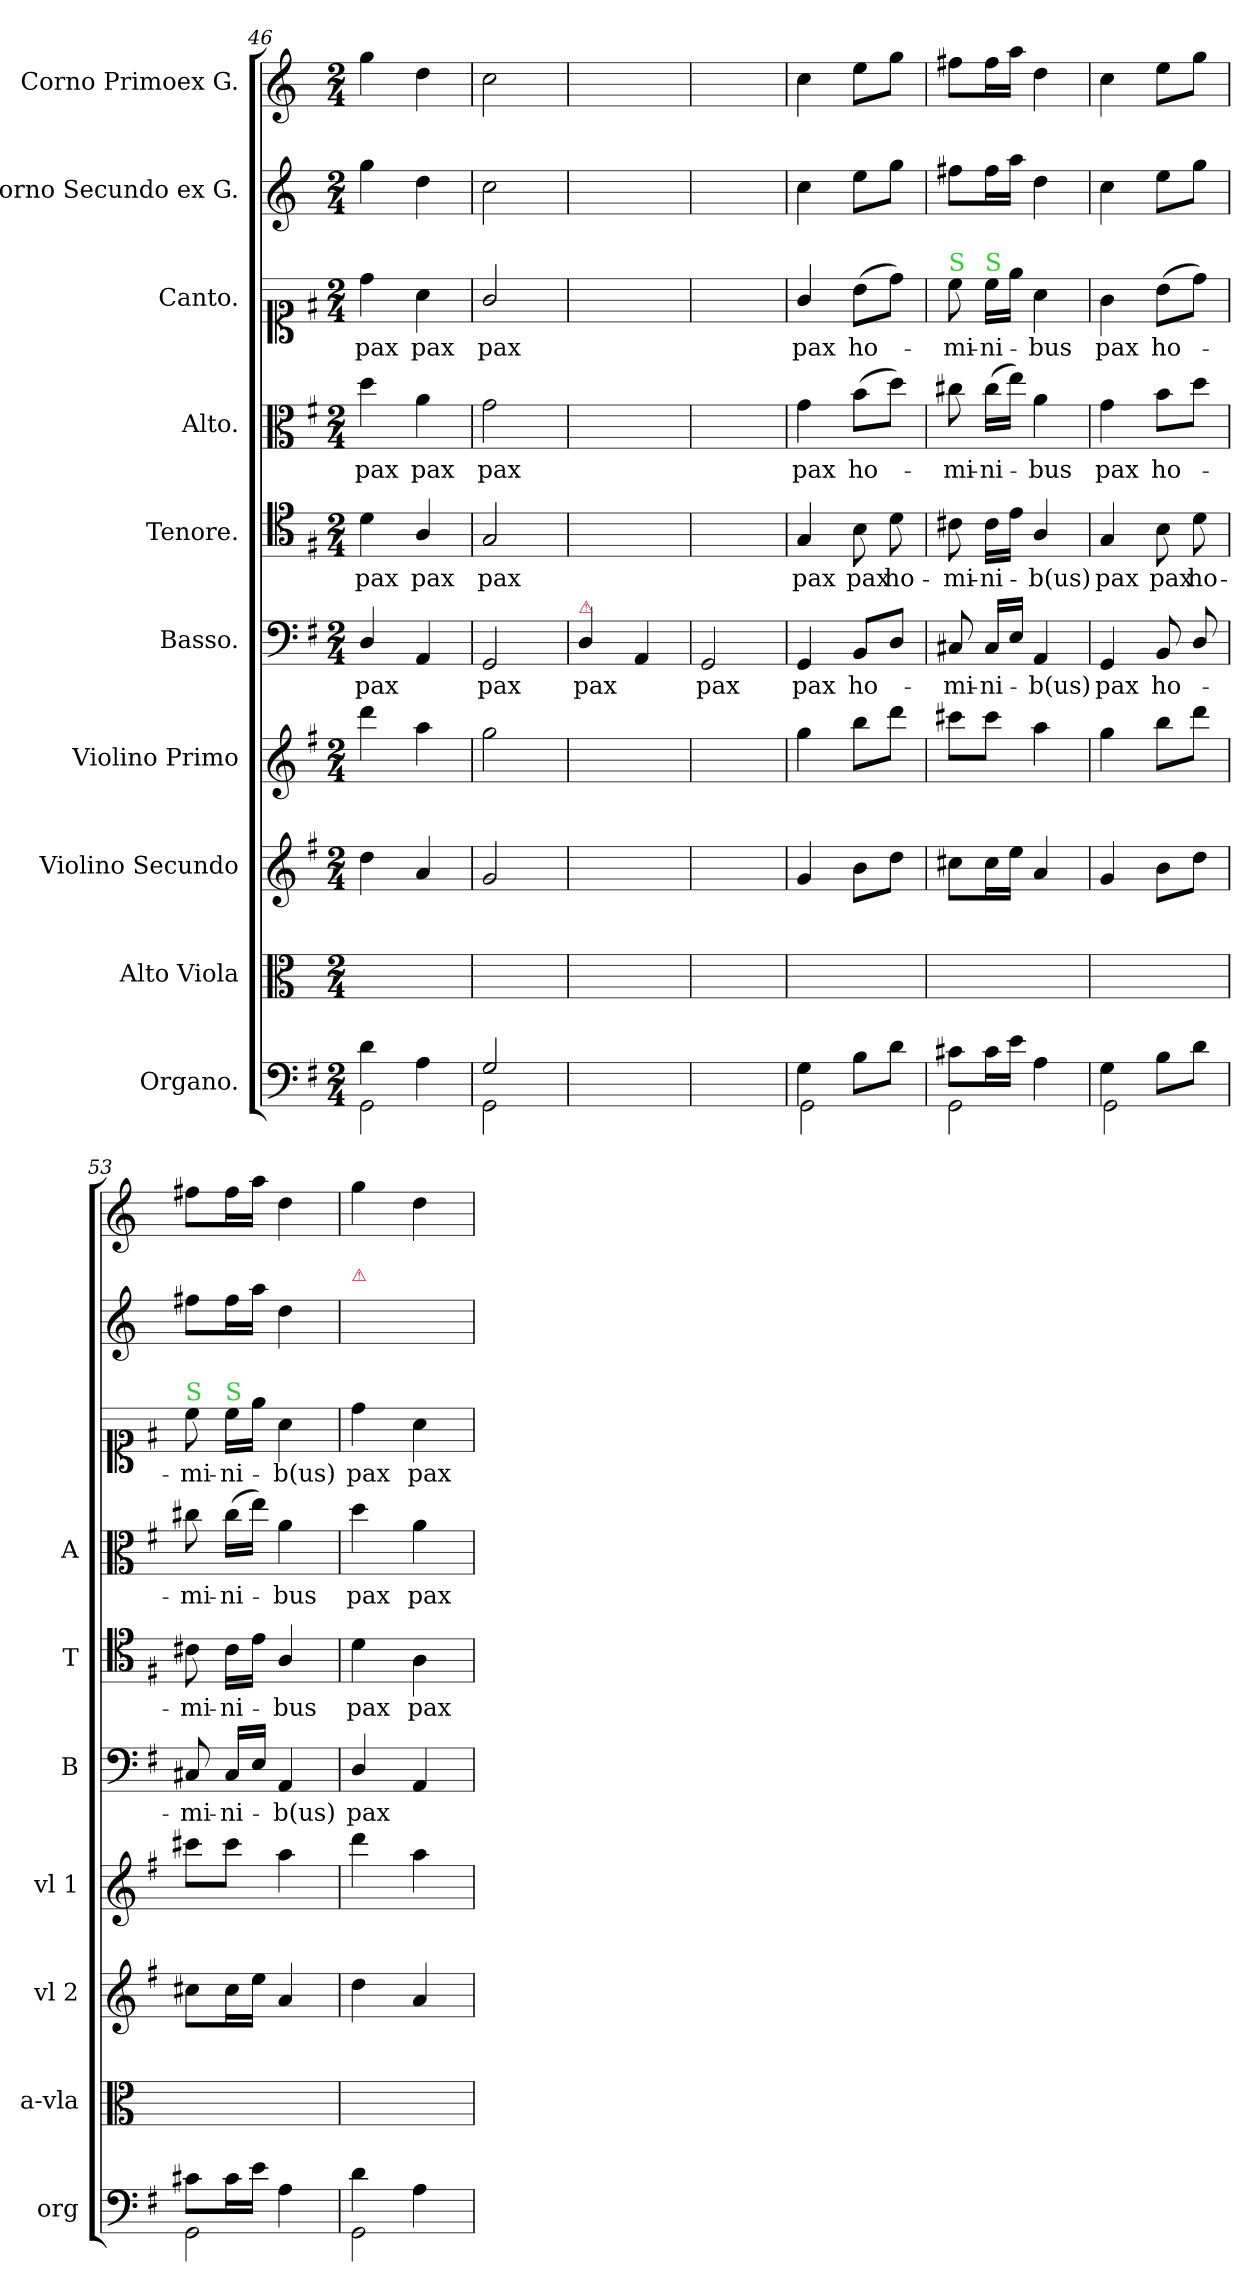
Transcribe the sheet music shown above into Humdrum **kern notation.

**kern	**kern	**kern	**kern	**kern	**text	**kern	**text	**kern	**text	**kern	**text	**kern	**kern
*part10	*part9	*part8	*part7	*part6	*part6	*part5	*part5	*part4	*part4	*part3	*part3	*part2	*part1
*staff10	*staff9	*staff8	*staff7	*staff6	*staff6	*staff5	*staff5	*staff4	*staff4	*staff3	*staff3	*staff2	*staff1
*I"Organo.	*I"Alto Viola	*I"Violino Secundo	*I"Violino Primo	*I"Basso.	*	*I"Tenore.	*	*I"Alto.	*	*I"Canto.	*	*I"Corno Secundo ex G.	*I"Corno Primoex G.
*I'org	*I'a-vla	*I'vl 2	*I'vl 1	*I'B	*	*I'T	*	*I'A	*	*	*	*	*
*clefF4	*clefC3	*clefG2	*clefG2	*clefF4	*	*clefC4	*	*clefC3	*	*clefC1	*	*clefG2	*clefG2
*	*	*	*	*	*	*	*	*	*	*	*	*ITrd3c5	*ITrd3c5
*k[f#]	*k[]	*k[f#]	*k[f#]	*k[f#]	*	*k[f#]	*	*k[f#]	*	*k[f#]	*	*k[f#]	*k[f#]
*M2/4	*M2/4	*M2/4	*M2/4	*M2/4	*	*M2/4	*	*M2/4	*	*M2/4	*	*M2/4	*M2/4
=46	=46	=46	=46	=46	=46	=46	=46	=46	=46	=46	=46	=46	=46
*^	*	*	*	*	*	*	*	*	*	*	*	*	*
4d\	2GG\	2ryy	4dd\	4ddd\	4D/	pax	4d\	pax	4dd\	pax	4dd\	pax	4dd\	4dd\
!	!	!	!	!	!	!	!	!LO:LY:i	!	!LO:LY:i	!	!LO:LY:i	!	!
4A\	.	.	4a/	4aa\	4AA/	.	4A/	pax	4a\	pax	4a\	pax	4a\	4a\
=47	=47	=47	=47	=47	=47	=47	=47	=47	=47	=47	=47	=47	=47	=47
!	!	!	!	!	!	!	!	!LO:LY:i	!	!LO:LY:i	!	!	!	!
2G/	2GG\	2ryy	2g/	2gg\	2GG/	pax	2G/	pax	2g\	pax	2g/	pax	2g\	2g\
=48	=48	=48	=48	=48	=48	=48	=48	=48	=48	=48	=48	=48	=48	=48
!	!	!	!	!	!LO:TX:a:color=crimson:t=⚠	!	!	!	!	!	!	!	!	!
*v	*v	*	*	*	*	*	*	*	*	*	*	*	*	*
2ryy	2ryy	2ryy	2ryy	4D/	pax	2ryy	.	2ryy	.	2ryy	.	2ryy	2ryy
.	.	.	.	4AA/	.	.	.	.	.	.	.	.	.
=49	=49	=49	=49	=49	=49	=49	=49	=49	=49	=49	=49	=49	=49
!	!	!	!	!	!LO:LY:i	!	!	!	!	!	!	!	!
2ryy	2ryy	2ryy	2ryy	2GG/	pax	2ryy	.	2ryy	.	2ryy	.	2ryy	2ryy
=50	=50	=50	=50	=50	=50	=50	=50	=50	=50	=50	=50	=50	=50
*^	*	*	*	*	*	*	*	*	*	*	*	*	*
!	!	!	!	!	!	!LO:LY:i	!	!	!	!	!	!	!	!
4G\	2GG\	2ryy	4g/	4gg\	4GG/	pax	4G/	pax	4g\	pax	4g/	pax	4g\	4g\
!	!	!	!	!	!	!	!	!LO:LY:i	!	!	!	!	!	!
8B\L	.	.	8b\L	8bb\L	8BB/L	ho-	8B\	pax	(8b\L	ho-	(8b\L	ho-	8b\L	8b\L
8d\J	.	.	8dd\J	8ddd\J	8D/J	.	8d\	ho-	8dd\J)	.	8dd\J)	.	8dd\J	8dd\J
=51	=51	=51	=51	=51	=51	=51	=51	=51	=51	=51	=51	=51	=51	=51
!	!	!	!	!	!	!	!	!	!	!	!LO:TX:a:color=limegreen:t=S	!	!	!
8c#X\L	2GG\	2ryy	8cc#X\L	8ccc#X\L	8C#X/	-mi-	8c#X\	-mi-	8cc#X\	-mi-	8cc\	-mi-	8cc#X\L	8cc#X\L
!	!	!	!	!	!	!	!	!	!	!	!LO:TX:a:color=limegreen:t=S	!	!	!
16c#\L	.	.	16cc#\L	8ccc#\J	16C#/LL	-ni-	16c#\LL	-ni-	(16cc#\LL	-ni-	16cc\LL	-ni-	16cc#\L	16cc#\L
16e\JJ	.	.	16ee\JJ	.	16E/JJ	.	16e\JJ	.	16ee\JJ)	.	16ee\JJ	.	16ee\JJ	16ee\JJ
4A\	.	.	4a/	4aa\	4AA/	-b(us)	4A/	-b(us)	4a\	-bus	4a\	-bus	4a\	4a\
=52	=52	=52	=52	=52	=52	=52	=52	=52	=52	=52	=52	=52	=52	=52
!	!	!	!	!	!	!	!	!LO:LY:i	!	!	!	!	!	!
4G\	2GG\	2ryy	4g/	4gg\	4GG/	pax	4G/	pax	4g\	pax	4g\	pax	4g\	4g\
!	!	!	!	!	!	!	!	!LO:LY:i	!	!	!	!	!	!
8B\L	.	.	8b\L	8bb\L	8BB/	ho-	8B\	pax	8b\L	ho-	(8b\L	ho-	8b\L	8b\L
!	!	!	!	!	!	!	!	!LO:LY:i	!	!	!	!	!	!
8d\J	.	.	8dd\J	8ddd\J	8D/	.	8d\	ho-	8dd\J	.	8dd\J)	.	8dd\J	8dd\J
=53	=53	=53	=53	=53	=53	=53	=53	=53	=53	=53	=53	=53	=53	=53
!	!	!	!	!	!	!	!	!	!	!	!LO:TX:a:color=limegreen:t=S	!	!	!
!	!	!	!	!	!	!	!	!LO:LY:i	!	!	!	!	!	!
8c#X\L	2GG\	2ryy	8cc#X\L	8ccc#X\L	8C#X/	-mi-	8c#X\	-mi-	8cc#X\	-mi-	8cc\	-mi-	8cc#X\L	8cc#X\L
!	!	!	!	!	!	!	!	!	!	!	!LO:TX:a:color=limegreen:t=S	!	!	!
!	!	!	!	!	!	!	!	!LO:LY:i	!	!	!	!	!	!
16c#\L	.	.	16cc#\L	8ccc#\J	16C#/LL	-ni-	16c#\LL	-ni-	(16cc#\LL	-ni-	16cc\LL	-ni-	16cc#\L	16cc#\L
16e\JJ	.	.	16ee\JJ	.	16E/JJ	.	16e\JJ	.	16ee\JJ)	.	16ee\JJ	.	16ee\JJ	16ee\JJ
!	!	!	!	!	!	!	!	!LO:LY:i	!	!	!	!	!	!
4A\	.	.	4a/	4aa\	4AA/	-b(us)	4A/	-bus	4a\	-bus	4a\	-b(us)	4a\	4a\
=54	=54	=54	=54	=54	=54	=54	=54	=54	=54	=54	=54	=54	=54	=54
!	!	!	!	!	!	!	!	!	!	!	!	!	!LO:TX:a:color=crimson:t=⚠	!
4d\	2GG\	2ryy	4dd\	4ddd\	4D/	pax	4d\	pax	4dd\	pax	4dd\	pax	4dd\yy	4dd\
!	!	!	!	!	!	!	!	!LO:LY:i	!	!LO:LY:i	!	!LO:LY:i	!	!
4A\	.	.	4a/	4aa\	4AA/	.	4A\	pax	4a\	pax	4a\	pax	4a\yy	4a\
*v	*v	*	*	*	*	*	*	*	*	*	*	*	*	*
=	=	=	=	=	=	=	=	=	=	=	=	=	=
*-	*-	*-	*-	*-	*-	*-	*-	*-	*-	*-	*-	*-	*-
